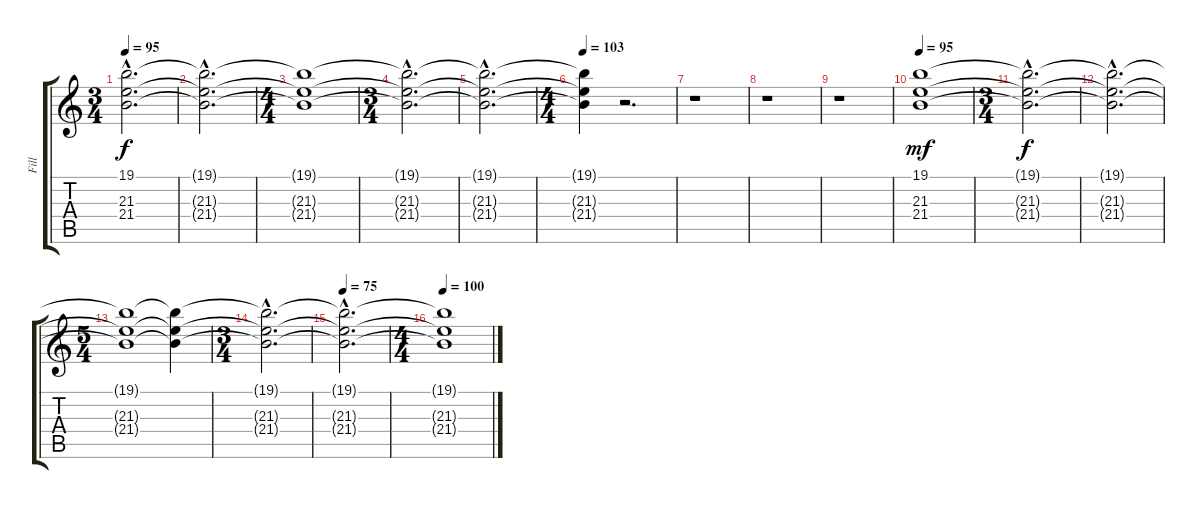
\track ("Fill" "Fill") {instrument pad2warm}
\staff {score tabs}
\tuning (E4 B3 G3 D3 A2 E2) {hide}
\ts (3 4)
\tempo 95
\clef g2
\ks c
(19.1{hac t} 21.3{hac t} 21.4{hac t}).2{d dy f} |
(19.1{hac t} 21.3{hac t} 21.4{hac t}).2{d} |
\ts (4 4)
(19.1{t} 21.3{t} 21.4{t}).1 |
\ts (3 4)
(19.1{hac t} 21.3{hac t} 21.4{hac t}).2{d} |
(19.1{hac t} 21.3{hac t} 21.4{hac t}).2{d} |
\ts (4 4)
\tempo 103
(19.1{t} 21.3{t} 21.4{t}).4 r.2{d} |
r.1 |
r.1 |
r.1 |
\tempo 95
(19.1 21.3 21.4).1{dy mf} |
\ts (3 4)
(19.1{hac t} 21.3{hac t} 21.4{hac t}).2{d dy f} |
(19.1{hac t} 21.3{hac t} 21.4{hac t}).2{d} |
\ts (5 4)
(19.1{t} 21.3{t} 21.4{t}).1 (19.1{t} 21.3{t} 21.4{t}).4 |
\ts (3 4)
(19.1{hac t} 21.3{hac t} 21.4{hac t}).2{d} |
\tempo 75
(19.1{hac t} 21.3{hac t} 21.4{hac t}).2{d} |
\ts (4 4)
\tempo 100
(19.1{t} 21.3{t} 21.4{t}).1
